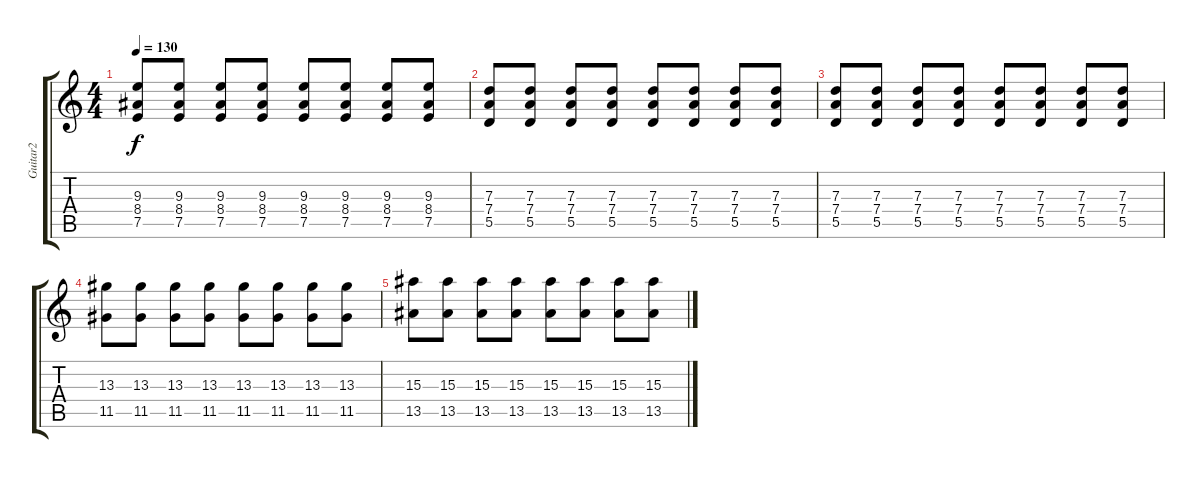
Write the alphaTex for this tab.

\track ("Guitar2" "Guitar2") {instrument overdrivenguitar}
\staff {score tabs}
\tuning (E4 B3 G3 D3 A2 E2) {hide}
\ts (4 4)
\tempo 130
\clef g2
\ks c
(9.3 8.4 7.5).8{dy f} (9.3 8.4 7.5).8 (9.3 8.4 7.5).8 (9.3 8.4 7.5).8 (9.3 8.4 7.5).8 (9.3 8.4 7.5).8 (9.3 8.4 7.5).8 (9.3 8.4 7.5).8 |
(7.3 7.4 5.5).8 (7.3 7.4 5.5).8 (7.3 7.4 5.5).8 (7.3 7.4 5.5).8 (7.3 7.4 5.5).8 (7.3 7.4 5.5).8 (7.3 7.4 5.5).8 (7.3 7.4 5.5).8 |
(7.3 7.4 5.5).8 (7.3 7.4 5.5).8 (7.3 7.4 5.5).8 (7.3 7.4 5.5).8 (7.3 7.4 5.5).8 (7.3 7.4 5.5).8 (7.3 7.4 5.5).8 (7.3 7.4 5.5).8 |
(13.3 11.5).8 (13.3 11.5).8 (13.3 11.5).8 (13.3 11.5).8 (13.3 11.5).8 (13.3 11.5).8 (13.3 11.5).8 (13.3 11.5).8 |
(15.3 13.5).8 (15.3 13.5).8 (15.3 13.5).8 (15.3 13.5).8 (15.3 13.5).8 (15.3 13.5).8 (15.3 13.5).8 (15.3 13.5).8
